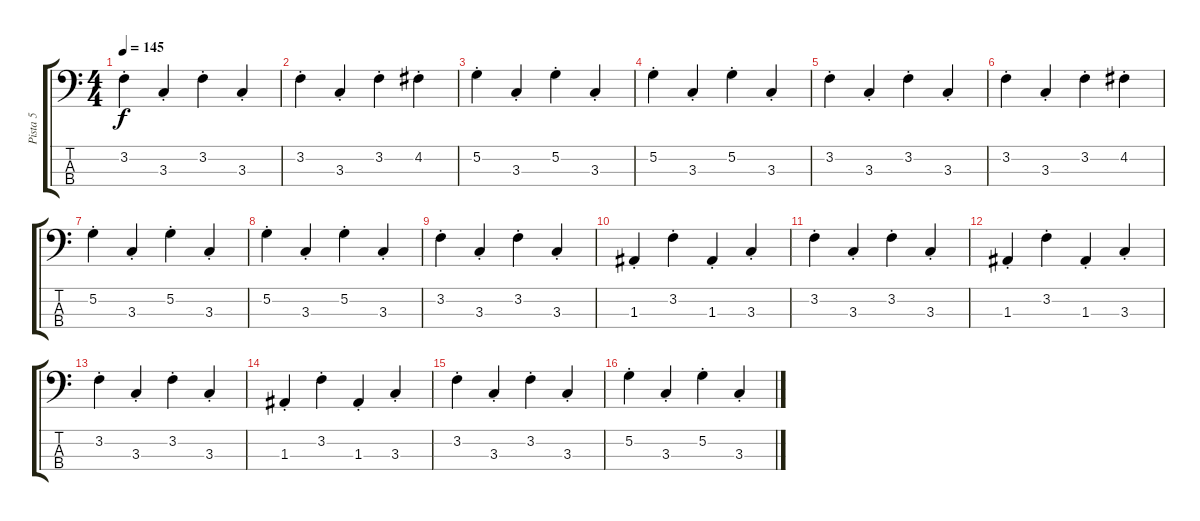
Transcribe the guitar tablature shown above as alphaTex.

\track ("Pista 5" "Pista 5") {instrument electricbassfinger}
\staff {score tabs}
\tuning (G2 D2 A1 E1) {hide}
\ts (4 4)
\tempo 145
\clef f4
\ks c
3.2{st}.4{dy f} 3.3{st}.4 3.2{st}.4 3.3{st}.4 |
3.2{st}.4 3.3{st}.4 3.2{st}.4 4.2{st}.4 |
5.2{st}.4 3.3{st}.4 5.2{st}.4 3.3{st}.4 |
5.2{st}.4 3.3{st}.4 5.2{st}.4 3.3{st}.4 |
3.2{st}.4 3.3{st}.4 3.2{st}.4 3.3{st}.4 |
3.2{st}.4 3.3{st}.4 3.2{st}.4 4.2{st}.4 |
5.2{st}.4 3.3{st}.4 5.2{st}.4 3.3{st}.4 |
5.2{st}.4 3.3{st}.4 5.2{st}.4 3.3{st}.4 |
3.2{st}.4 3.3{st}.4 3.2{st}.4 3.3{st}.4 |
1.3{st}.4 3.2{st}.4 1.3{st}.4 3.3{st}.4 |
3.2{st}.4 3.3{st}.4 3.2{st}.4 3.3{st}.4 |
1.3{st}.4 3.2{st}.4 1.3{st}.4 3.3{st}.4 |
3.2{st}.4 3.3{st}.4 3.2{st}.4 3.3{st}.4 |
1.3{st}.4 3.2{st}.4 1.3{st}.4 3.3{st}.4 |
3.2{st}.4 3.3{st}.4 3.2{st}.4 3.3{st}.4 |
5.2{st}.4 3.3{st}.4 5.2{st}.4 3.3{st}.4
